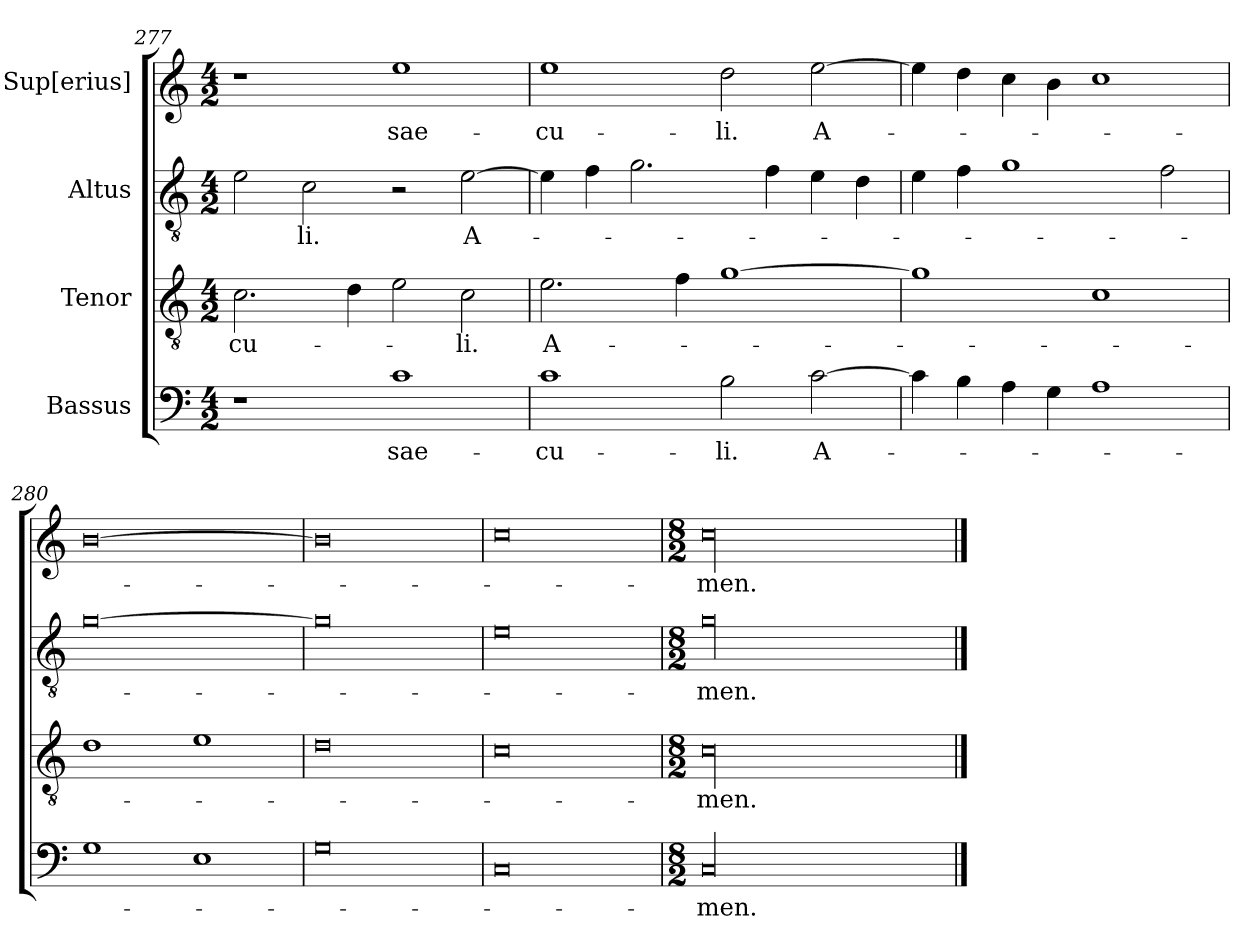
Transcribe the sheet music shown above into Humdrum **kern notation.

**kern	**text	**kern	**text	**kern	**text	**kern	**text
*part4	*part4	*part3	*part3	*part2	*part2	*part1	*part1
*staff4	*staff4	*staff3	*staff3	*staff2	*staff2	*staff1	*staff1
*I"Bassus	*	*I"Tenor	*	*I"Altus	*	*I"Sup[erius]	*
*clefF4	*	*clefGv2	*	*clefGv2	*	*clefG2	*
*k[]	*	*k[]	*	*k[]	*	*k[]	*
*M4/2	*	*M4/2	*	*M4/2	*	*M4/2	*
=277	=277	=277	=277	=277	=277	=277	=277
1r	.	2.c\	-cu-	2e\	.	1r	.
.	.	.	.	2c\	-li.	.	.
.	.	4d\	.	.	.	.	.
1c\	sae-	2e\	.	2r	.	1ee\	sae-
.	.	2c\	-li.	[2e\	A-	.	.
=278	=278	=278	=278	=278	=278	=278	=278
1c\	-cu-	2.e\	A-	4e\]	.	1ee\	-cu-
.	.	.	.	4f\	.	.	.
.	.	.	.	2.g\	.	.	.
.	.	4f\	.	.	.	.	.
2B\	-li.	[1g\	.	.	.	2dd\	-li.
.	.	.	.	4f\	.	.	.
[2c\	A-	.	.	4e\	.	[2ee\	A-
.	.	.	.	4d\	.	.	.
=279	=279	=279	=279	=279	=279	=279	=279
4c\]	.	1g\]	.	4e\	.	4ee\]	.
4B\	.	.	.	4f\	.	4dd\	.
4A\	.	.	.	1g\	.	4cc\	.
4G\	.	.	.	.	.	4b\	.
1A\	.	1c\	.	.	.	1cc\	.
.	.	.	.	2f\	.	.	.
=280	=280	=280	=280	=280	=280	=280	=280
1G\	.	1d\	.	[0g\	.	[0b\	.
1E\	.	1e\	.	.	.	.	.
=281	=281	=281	=281	=281	=281	=281	=281
0G\	.	0d\	.	0g\]	.	0b\]	.
=282	=282	=282	=282	=282	=282	=282	=282
0C/	.	0c\	.	0e\	.	0cc\	.
=283	=283	=283	=283	=283	=283	=283	=283
*M8/2	*	*M8/2	*	*M8/2	*	*M8/2	*
00C/	-men.	00c\	-men.	00g\	-men.	00cc\	-men.
==	==	==	==	==	==	==	==
*-	*-	*-	*-	*-	*-	*-	*-
